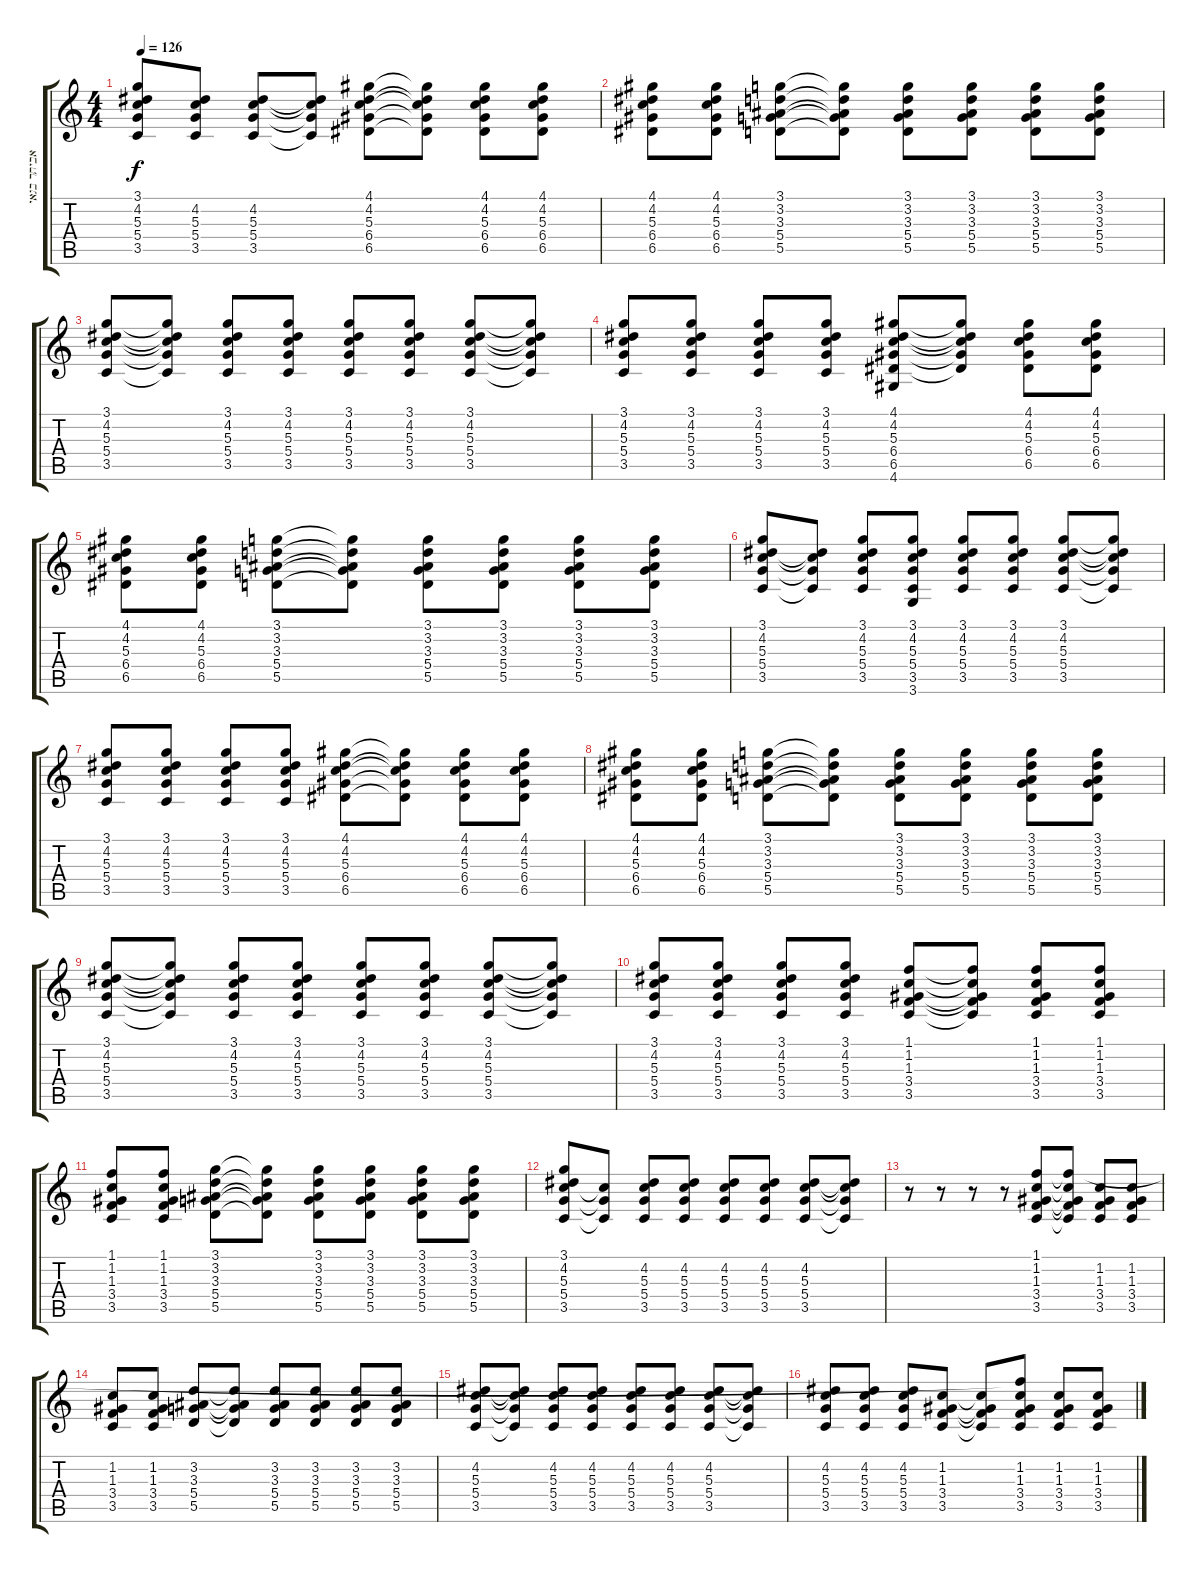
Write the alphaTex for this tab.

\track ("אביתר בנאי" "אביתר בנאי") {instrument electricguitarclean}
\staff {score tabs}
\tuning (E4 B3 G3 D3 A2 E2) {hide}
\ts (4 4)
\tempo 126
\clef g2
\ks c
(3.1{t} 4.2 5.3 5.4 3.5).8{dy f} (4.2 5.3 5.4 3.5).8 (4.2 5.3 5.4 3.5).8 (4.2{t} 5.3{t} 5.4{t} 3.5{t}).8 (4.1 4.2 5.3 6.4 6.5).8 (4.1{t} 4.2{t} 5.3{t} 6.4{t} 6.5{t}).8 (4.1 4.2 5.3 6.4 6.5).8 (4.1 4.2 5.3 6.4 6.5).8 |
(4.1 4.2 5.3 6.4 6.5).8 (4.1 4.2 5.3 6.4 6.5).8 (3.1 3.2 3.3 5.4 5.5).8 (3.1{t} 3.2{t} 3.3{t} 5.4{t} 5.5{t}).8 (3.1 3.2 3.3 5.4 5.5).8 (3.1 3.2 3.3 5.4 5.5).8 (3.1 3.2 3.3 5.4 5.5).8 (3.1 3.2 3.3 5.4 5.5).8 |
(3.1 4.2 5.3 5.4 3.5).8 (3.1{t} 4.2{t} 5.3{t} 5.4{t} 3.5{t}).8 (3.1 4.2 5.3 5.4 3.5).8 (3.1 4.2 5.3 5.4 3.5).8 (3.1 4.2 5.3 5.4 3.5).8 (3.1 4.2 5.3 5.4 3.5).8 (3.1 4.2 5.3 5.4 3.5).8 (3.1{t} 4.2{t} 5.3{t} 5.4{t} 3.5{t}).8 |
(3.1 4.2 5.3 5.4 3.5).8 (3.1 4.2 5.3 5.4 3.5).8 (3.1 4.2 5.3 5.4 3.5).8 (3.1 4.2 5.3 5.4 3.5).8 (4.1 4.2 5.3 6.4 6.5 4.6).8 (4.1{t} 4.2{t} 5.3{t} 6.4{t} 6.5{t}).8 (4.1 4.2 5.3 6.4 6.5).8 (4.1 4.2 5.3 6.4 6.5).8 |
(4.1 4.2 5.3 6.4 6.5).8 (4.1 4.2 5.3 6.4 6.5).8 (3.1 3.2 3.3 5.4 5.5).8 (3.1{t} 3.2{t} 3.3{t} 5.4{t} 5.5{t}).8 (3.1 3.2 3.3 5.4 5.5).8 (3.1 3.2 3.3 5.4 5.5).8 (3.1 3.2 3.3 5.4 5.5).8 (3.1 3.2 3.3 5.4 5.5).8 |
(3.1 4.2 5.3 5.4 3.5).8 (4.2{t} 5.3{t} 5.4{t} 3.5{t}).8 (3.1 4.2 5.3 5.4 3.5).8 (3.1 4.2 5.3 5.4 3.5 3.6).8 (3.1 4.2 5.3 5.4 3.5).8 (3.1 4.2 5.3 5.4 3.5).8 (3.1 4.2 5.3 5.4 3.5).8 (3.1{t} 4.2{t} 5.3{t} 5.4{t} 3.5{t}).8 |
(3.1 4.2 5.3 5.4 3.5).8 (3.1 4.2 5.3 5.4 3.5).8 (3.1 4.2 5.3 5.4 3.5).8 (3.1 4.2 5.3 5.4 3.5).8 (4.1 4.2 5.3 6.4 6.5).8 (4.1{t} 4.2{t} 5.3{t} 6.4{t} 6.5{t}).8 (4.1 4.2 5.3 6.4 6.5).8 (4.1 4.2 5.3 6.4 6.5).8 |
(4.1 4.2 5.3 6.4 6.5).8 (4.1 4.2 5.3 6.4 6.5).8 (3.1 3.2 3.3 5.4 5.5).8 (3.1{t} 3.2{t} 3.3{t} 5.4{t} 5.5{t}).8 (3.1 3.2 3.3 5.4 5.5).8 (3.1 3.2 3.3 5.4 5.5).8 (3.1 3.2 3.3 5.4 5.5).8 (3.1 3.2 3.3 5.4 5.5).8 |
(3.1 4.2 5.3 5.4 3.5).8 (3.1{t} 4.2{t} 5.3{t} 5.4{t} 3.5{t}).8 (3.1 4.2 5.3 5.4 3.5).8 (3.1 4.2 5.3 5.4 3.5).8 (3.1 4.2 5.3 5.4 3.5).8 (3.1 4.2 5.3 5.4 3.5).8 (3.1 4.2 5.3 5.4 3.5).8 (3.1{t} 4.2{t} 5.3{t} 5.4{t} 3.5{t}).8 |
(3.1 4.2 5.3 5.4 3.5).8 (3.1 4.2 5.3 5.4 3.5).8 (3.1 4.2 5.3 5.4 3.5).8 (3.1 4.2 5.3 5.4 3.5).8 (1.1 1.2 1.3 3.4 3.5).8 (1.1{t} 1.2{t} 1.3{t} 3.4{t} 3.5{t}).8 (1.1 1.2 1.3 3.4 3.5).8 (1.1 1.2 1.3 3.4 3.5).8 |
(1.1 1.2 1.3 3.4 3.5).8 (1.1 1.2 1.3 3.4 3.5).8 (3.1 3.2 3.3 5.4 5.5).8 (3.1{t} 3.2{t} 3.3{t} 5.4{t} 5.5{t}).8 (3.1 3.2 3.3 5.4 5.5).8 (3.1 3.2 3.3 5.4 5.5).8 (3.1 3.2 3.3 5.4 5.5).8 (3.1 3.2 3.3 5.4 5.5).8 |
(3.1 4.2 5.3 5.4 3.5).8 (5.3{t} 5.4{t} 3.5{t}).8 (4.2 5.3 5.4 3.5).8 (4.2 5.3 5.4 3.5).8 (4.2 5.3 5.4 3.5).8 (4.2 5.3 5.4 3.5).8 (4.2 5.3 5.4 3.5).8 (4.2{t} 5.3{t} 5.4{t} 3.5{t}).8 |
r.8 r.8 r.8 r.8 (1.1 1.2 1.3 3.4 3.5).8 (1.1{t} 1.2{t} 1.3{t} 3.4{t} 3.5{t}).8 (1.2 1.3 3.4 3.5).8 (1.2 1.3 3.4 3.5).8 |
(1.2 1.3 3.4 3.5).8 (1.2 1.3 3.4 3.5).8 (3.2 3.3 5.4 5.5).8 (3.2{t} 3.3{t} 5.4{t} 5.5{t}).8 (3.2 3.3 5.4 5.5).8 (3.2 3.3 5.4 5.5).8 (3.2 3.3 5.4 5.5).8 (3.2 3.3 5.4 5.5).8 |
(4.2 5.3 5.4 3.5).8 (4.2{t} 5.3{t} 5.4{t} 3.5{t}).8 (4.2 5.3 5.4 3.5).8 (4.2 5.3 5.4 3.5).8 (4.2 5.3 5.4 3.5).8 (4.2 5.3 5.4 3.5).8 (4.2 5.3 5.4 3.5).8 (4.2{t} 5.3{t} 5.4{t} 3.5{t}).8 |
(4.2 5.3 5.4 3.5).8 (4.2 5.3 5.4 3.5).8 (4.2 5.3 5.4 3.5).8 (1.2 1.3 3.4 3.5).8 (1.2{t} 1.3{t} 3.4{t} 3.5{t}).8 (1.1{t} 1.2 1.3 3.4 3.5).8 (1.2 1.3 3.4 3.5).8 (1.2 1.3 3.4 3.5).8
